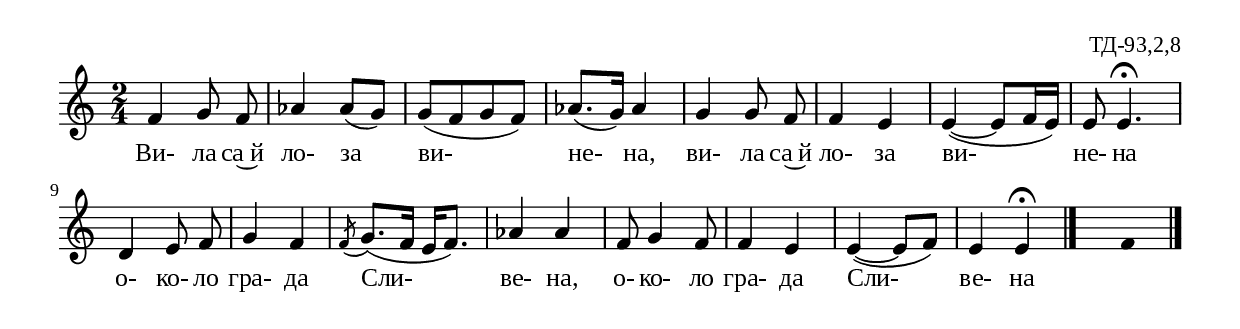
%{
sva_093_2_08
%}

\include "td-preamble.ly"

\score {
\relative c' {
%\tempo 8 = 110
\time 2/4
f4 g8\noBeam f | aes4 aes8( g) | g([ f g f]) | aes8.( g16) aes4 | g g8\noBeam f |
f4 e | e4(~ e8[ f16 e]) | e8 e4.\fermata |
\break
d4 e8\noBeam f | g4 f | \acciaccatura f8 g8.([ f16] e16[ f8.]) | aes4 aes |
f8 g4 f8 | f4 e | e4(~ e8[ f]) | e4 e\fermata
 \bar "|." 
 s4 \fixB f
  \bar "|." 
}
\addlyrics  { Ви- ла са~й ло- за ви- не- на,  ви- ла са~й ло- за ви- не- на
о- ко- ло гра- да Сли- ве- на, о- ко- ло гра- да Сли- ве- на }
%
\layout {
  indent = #0
  line-width = 190\mm
  ragged-right=##f
}
%
\midi { 
	\context {
		\Score tempoWholesPerMinute = #(ly:make-moment 110 8)
		}
	}
}
%
\header{
  opus = "ТД-93,2,8"
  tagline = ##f
}


